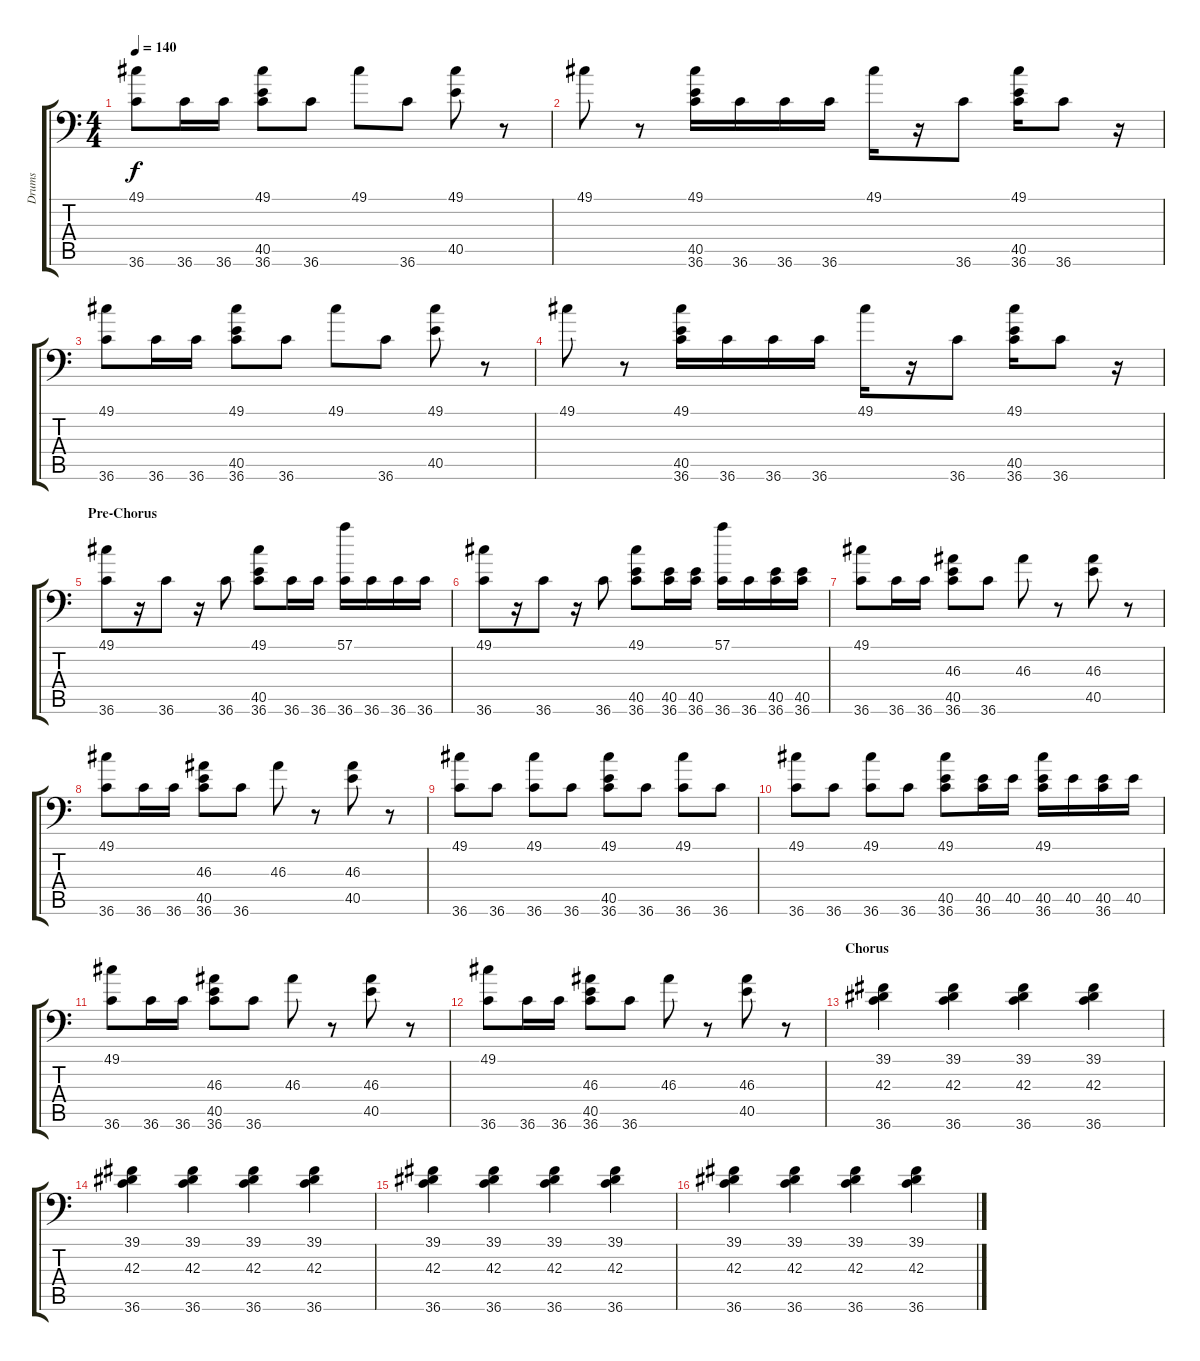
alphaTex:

\track ("Drums" "Drums") {instrument acousticgrandpiano}
\staff {score tabs}
\tuning (C-1 C-1 C-1 C-1 C-1 C-1) {hide}
\ts (4 4)
\tempo 140
\clef f4
\ks c
(49.1 36.6).8{dy f} 36.6.16 36.6.16 (49.1 40.5 36.6).8 36.6.8 49.1.8 36.6.8 (49.1 40.5).8 r.8 |
49.1.8 r.8 (49.1 40.5 36.6).16 36.6.16 36.6.16 36.6.16 49.1.16 r.16 36.6.8 (49.1 40.5 36.6).16 36.6.8 r.16 |
(49.1 36.6).8 36.6.16 36.6.16 (49.1 40.5 36.6).8 36.6.8 49.1.8 36.6.8 (49.1 40.5).8 r.8 |
49.1.8 r.8 (49.1 40.5 36.6).16 36.6.16 36.6.16 36.6.16 49.1.16 r.16 36.6.8 (49.1 40.5 36.6).16 36.6.8 r.16 |
\section ("" "Pre-Chorus")
(49.1 36.6).8 r.16 36.6.8 r.16 36.6.8 (49.1 40.5 36.6).8 36.6.16 36.6.16 (57.1 36.6).16 36.6.16 36.6.16 36.6.16 |
(49.1 36.6).8 r.16 36.6.8 r.16 36.6.8 (49.1 40.5 36.6).8 (40.5 36.6).16 (40.5 36.6).16 (57.1 36.6).16 36.6.16 (40.5 36.6).16 (40.5 36.6).16 |
(49.1 36.6).8 36.6.16 36.6.16 (46.3 40.5 36.6).8 36.6.8 46.3.8 r.8 (46.3 40.5).8 r.8 |
(49.1 36.6).8 36.6.16 36.6.16 (46.3 40.5 36.6).8 36.6.8 46.3.8 r.8 (46.3 40.5).8 r.8 |
(49.1 36.6).8 36.6.8 (49.1 36.6).8 36.6.8 (49.1 40.5 36.6).8 36.6.8 (49.1 36.6).8 36.6.8 |
(49.1 36.6).8 36.6.8 (49.1 36.6).8 36.6.8 (49.1 40.5 36.6).8 (40.5 36.6).16 40.5.16 (49.1 40.5 36.6).16 40.5.16 (40.5 36.6).16 40.5.16 |
(49.1 36.6).8 36.6.16 36.6.16 (46.3 40.5 36.6).8 36.6.8 46.3.8 r.8 (46.3 40.5).8 r.8 |
(49.1 36.6).8 36.6.16 36.6.16 (46.3 40.5 36.6).8 36.6.8 46.3.8 r.8 (46.3 40.5).8 r.8 |
\section ("" "Chorus")
(39.1 42.3 36.6).4 (39.1 42.3 36.6).4 (39.1 42.3 36.6).4 (39.1 42.3 36.6).4 |
(39.1 42.3 36.6).4 (39.1 42.3 36.6).4 (39.1 42.3 36.6).4 (39.1 42.3 36.6).4 |
(39.1 42.3 36.6).4 (39.1 42.3 36.6).4 (39.1 42.3 36.6).4 (39.1 42.3 36.6).4 |
(39.1 42.3 36.6).4 (39.1 42.3 36.6).4 (39.1 42.3 36.6).4 (39.1 42.3 36.6).4
